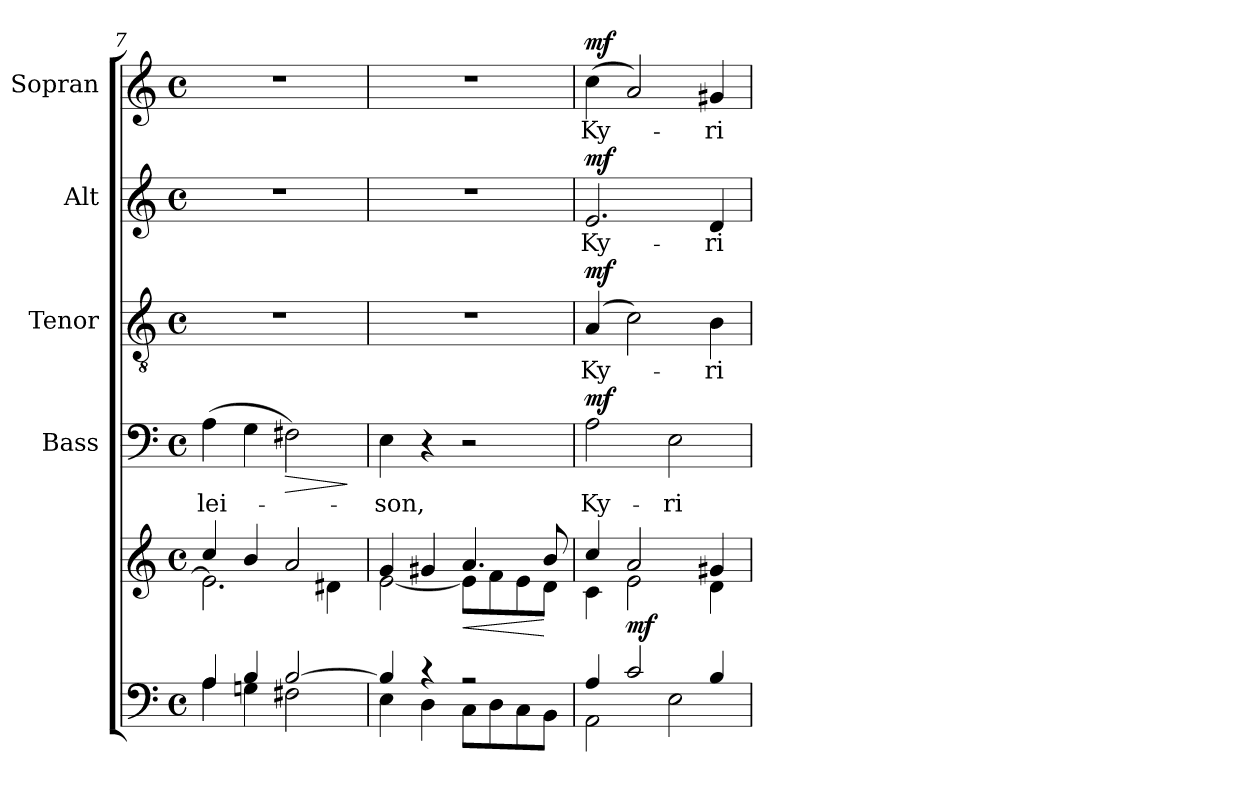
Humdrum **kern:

**kern	**kern	**dynam	**kern	**text	**dynam	**kern	**text	**dynam	**kern	**text	**dynam	**kern	**text	**dynam
*part5	*part5	*part5	*part4	*part4	*part4	*part3	*part3	*part3	*part2	*part2	*part2	*part1	*part1	*part1
*staff6	*staff5	*staff5/6	*staff4	*staff4	*staff4	*staff3	*staff3	*staff3	*staff2	*staff2	*staff2	*staff1	*staff1	*staff1
*	*	*	*I"Bass	*	*	*I"Tenor	*	*	*I"Alt	*	*	*I"Sopran	*	*
*	*	*	*I'B.	*	*	*I'T.	*	*	*I'A.	*	*	*I'S.	*	*
*clefF4	*clefG2	*	*clefF4	*	*	*clefGv2	*	*	*clefG2	*	*	*clefG2	*	*
*k[]	*k[]	*	*k[]	*	*	*k[]	*	*	*k[]	*	*	*k[]	*	*
*C:	*C:	*	*C:	*	*	*C:	*	*	*C:	*	*	*C:	*	*
*M4/4	*M4/4	*	*M4/4	*	*	*M4/4	*	*	*M4/4	*	*	*M4/4	*	*
*met(c)	*met(c)	*	*met(c)	*	*	*met(c)	*	*	*met(c)	*	*	*met(c)	*	*
=7	=7	=7	=7	=7	=7	=7	=7	=7	=7	=7	=7	=7	=7	=7
*^	*^	*	*	*	*	*	*	*	*	*	*	*	*	*
!	!	!	!	!	!	!LO:LY:b	!	!	!	!	!	!	!	!	!	!
4A/	4A\	4cc/	2.e\]	.	(>4A\	-lei-	.	1r	.	.	1r	.	.	1r	.	.
4B/	4Gn\	4b/	.	.	4G\	.	.	.	.	.	.	.	.	.	.	.
!	!	!	!	!	!	!	!LO:HP:b	!	!	!	!	!	!	!	!	!
[>2B/	2F#X\	2a/	.	.	2F#X\)	.	>	.	.	.	.	.	.	.	.	.
.	.	.	4d#X\	.	.	.	.	.	.	.	.	.	.	.	.	.
*v	*v	*	*	*	*	*	*	*	*	*	*	*	*	*	*	*
*	*v	*v	*	*	*	*	*	*	*	*	*	*	*	*	*
.	.	.	.	.	]	.	.	.	.	.	.	.	.	.
=8	=8	=8	=8	=8	=8	=8	=8	=8	=8	=8	=8	=8	=8	=8
*^	*^	*	*	*	*	*	*	*	*	*	*	*	*	*
!	!	!	!	!	!	!LO:LY:b	!	!	!	!	!	!	!	!	!	!
4B/]	4E\	4g/	[<2e\	.	4E\	-son,	.	1r	.	.	1r	.	.	1r	.	.
4rc	4D\	4g#X/	.	.	4r	.	.	.	.	.	.	.	.	.	.	.
!	!	!	!	!LO:HP:b	!	!	!	!	!	!	!	!	!	!	!	!
2rA	8C\L	4.a/	8e\L]	<	2r	.	.	.	.	.	.	.	.	.	.	.
.	8D\	.	8f\	.	.	.	.	.	.	.	.	.	.	.	.	.
.	8C\	.	8e\	.	.	.	.	.	.	.	.	.	.	.	.	.
.	8BB\J	8b/	8d\J	[	.	.	.	.	.	.	.	.	.	.	.	.
=9	=9	=9	=9	=9	=9	=9	=9	=9	=9	=9	=9	=9	=9	=9	=9	=9
!	!	!	!	!	!	!LO:LY:b	!LO:DY:a	!	!LO:LY:b	!LO:DY:a	!	!LO:LY:b	!LO:DY:a	!	!LO:LY:b	!LO:DY:a
4A/	2AA\	4cc/	4c\	.	2A\	Ky-	mf	(4A/	Ky-	mf	2.e/	Ky-	mf	(>4cc\	Ky-	mf
!	!	!	!	!LO:DY:b	!	!	!	!	!	!	!	!	!	!	!	!
2c/	.	2a/	2e\	mf	.	.	.	2c\)	.	.	.	.	.	2a/)	.	.
!	!	!	!	!	!	!LO:LY:b	!	!	!	!	!	!	!	!	!	!
.	2E\	.	.	.	2E\	-ri-	.	.	.	.	.	.	.	.	.	.
!	!	!	!	!	!	!	!	!	!LO:LY:b	!	!	!LO:LY:b	!	!	!LO:LY:b	!
4B/	.	4g#X/	4d\	.	.	.	.	4B\	-ri-	.	4d/	-ri-	.	4g#X/	-ri-	.
*v	*v	*	*	*	*	*	*	*	*	*	*	*	*	*	*	*
*	*v	*v	*	*	*	*	*	*	*	*	*	*	*	*	*
=	=	=	=	=	=	=	=	=	=	=	=	=	=	=
*-	*-	*-	*-	*-	*-	*-	*-	*-	*-	*-	*-	*-	*-	*-
